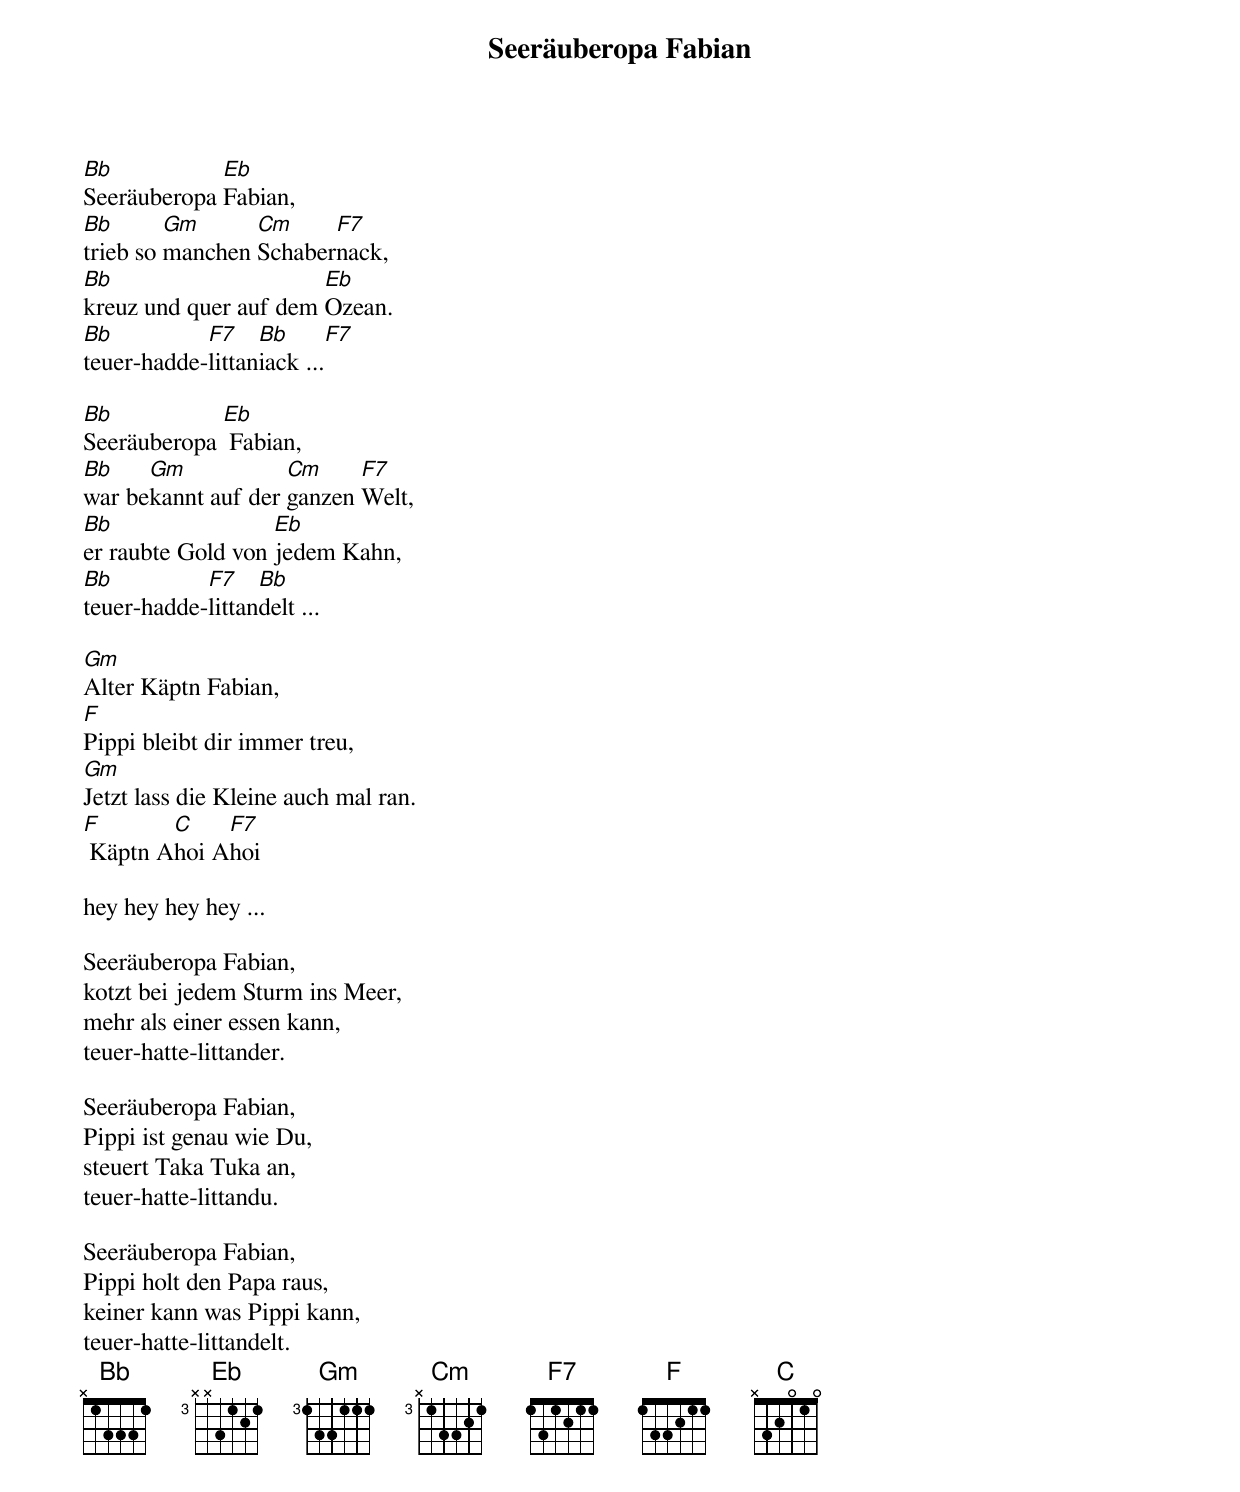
{t:Seeräuberopa Fabian}

[Bb]Seeräuberopa [Eb]Fabian,
[Bb]trieb so [Gm]manchen [Cm]Schaber[F7]nack,
[Bb]kreuz und quer auf dem [Eb]Ozean.
[Bb]teuer-hadde-[F7]littan[Bb]iack ...[F7]

[Bb]Seeräuberopa [Eb] Fabian,
[Bb]war be[Gm]kannt auf der [Cm]ganzen [F7]Welt,
[Bb]er raubte Gold von [Eb]jedem Kahn,
[Bb]teuer-hadde-[F7]littan[Bb]delt ...

[Gm]Alter Käptn Fabian,
[F]Pippi bleibt dir immer treu,
[Gm]Jetzt lass die Kleine auch mal ran.
[F] Käptn A[C]hoi A[F7]hoi

hey hey hey hey ...

Seeräuberopa Fabian,
kotzt bei jedem Sturm ins Meer,
mehr als einer essen kann,
teuer-hatte-littander.

Seeräuberopa Fabian,
Pippi ist genau wie Du,
steuert Taka Tuka an,
teuer-hatte-littandu.

Seeräuberopa Fabian,
Pippi holt den Papa raus,
keiner kann was Pippi kann,
teuer-hatte-littandelt.
